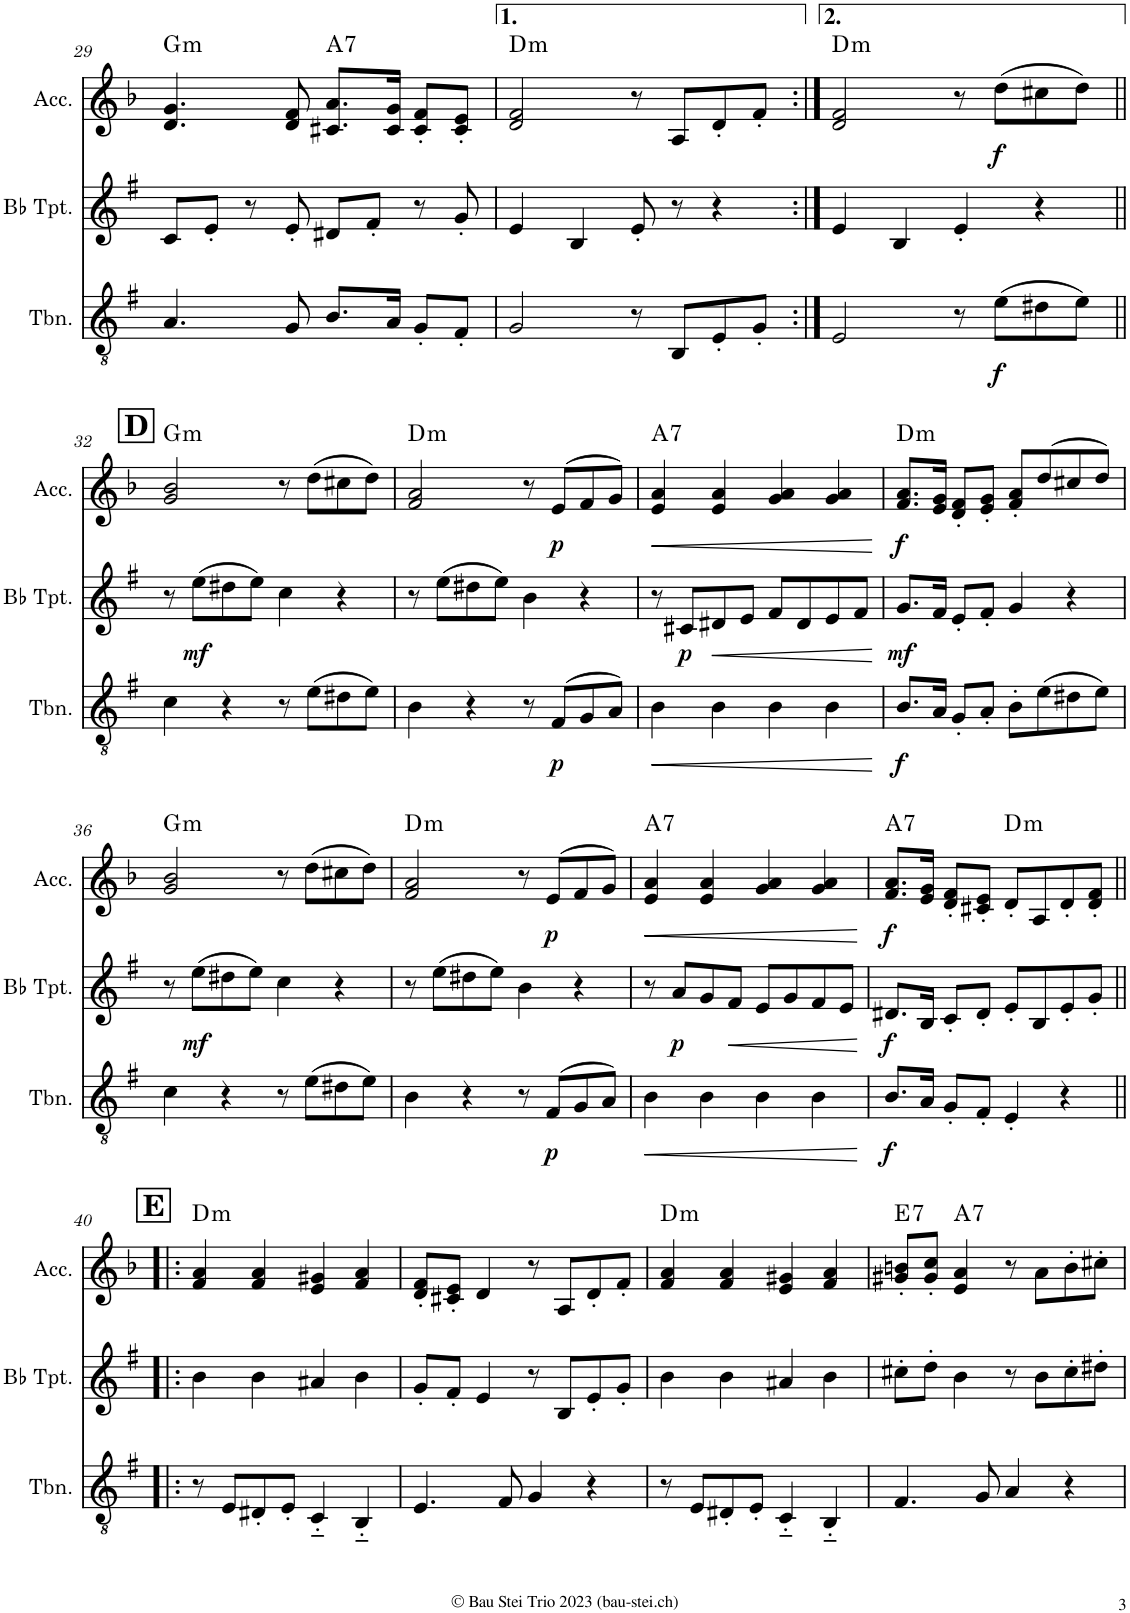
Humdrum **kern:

**kern	**dynam	**kern	**dynam	**kern	**dynam	**harte
*part3	*part3	*part2	*part2	*part1	*part1	*part1
*staff3	*staff3	*staff2	*staff2	*staff1	*staff1	*
*I"Trombone	*	*I"Bb Trumpet	*	*I"Accordion	*	*
*I'Tbn.	*	*I'Bb Tpt.	*	*I'Acc.	*	*
!!LO:PB:g=z
*clefGv2	*	*clefG2	*	*clefG2	*	*
*Trd1c2	*	*Trd1c2	*	*	*	*
*k[f#]	*	*k[f#]	*	*k[b-]	*	*
*M4/4	*	*M4/4	*	*M4/4	*	*
=29	=29	=29	=29	=29	=29	=29
!	!	!	!	!	!	!LO:H:kt=m
4.A/	.	8c/L	.	4.d/ 4.g/	.	G:min
.	.	8e'/J	.	.	.	.
.	.	8r	.	.	.	.
8G/	.	8e'/	.	8d/ 8f/	.	.
!	!	!	!	!	!	!LO:H:kt=7
8.B/L	.	8d#X/L	.	8.c#X/ 8.a/L	.	A:7
.	.	8f#'/J	.	.	.	.
16A/Jk	.	.	.	16c#/ 16g/Jk	.	.
8G'/L	.	8r	.	8c#/' 8f/'L	.	.
8F#'/J	.	8g'/	.	8c#/' 8e/'J	.	.
=30	=30	=30	=30	=30	=30	=30
!	!	!	!	!	!	!LO:H:kt=m
2G/	.	4e/	.	2d/ 2f/	.	D:min
.	.	4B/	.	.	.	.
8r	.	8e'/	.	8r	.	.
8BB/L	.	8r	.	8A/L	.	.
8E'/	.	4r	.	8d'/	.	.
8G'/J	.	.	.	8f'/J	.	.
=31:|!	=31:|!	=31:|!	=31:|!	=31:|!	=31:|!	=31:|!
!	!	!	!	!	!	!LO:H:kt=m
2E/	.	4e/	.	2d/ 2f/	.	D:min
.	.	4B/	.	.	.	.
8r	.	4e'/	.	8r	.	.
!	!LO:DY:b	!	!	!	!LO:DY:b	!
(>8e\L	f	.	.	(>8dd\L	f	.
8d#X\	.	4r	.	8cc#X\	.	.
8e\J)	.	.	.	8dd\J)	.	.
!!LO:LB:g=z
!!LO:REH:place=s1:a:B:cj:fs=14:t=D
=32||	=32||	=32||	=32||	=32||	=32||	=32||
!	!	!	!	!	!	!LO:H:kt=m
4c\	.	8r	.	2g/ 2b-/	.	G:min
!	!	!	!LO:DY:b	!	!	!
.	.	(8ee\L	mf	.	.	.
4r	.	8dd#X\	.	.	.	.
.	.	8ee\J)	.	.	.	.
8r	.	4cc\	.	8r	.	.
(>8e\L	.	.	.	(>8dd\L	.	.
8d#X\	.	4r	.	8cc#X\	.	.
8e\J)	.	.	.	8dd\J)	.	.
=33	=33	=33	=33	=33	=33	=33
!	!	!	!	!	!	!LO:H:kt=m
4B\	.	8r	.	2f/ 2a/	.	D:min
.	.	(8ee\L	.	.	.	.
4r	.	8dd#X\	.	.	.	.
.	.	8ee\J)	.	.	.	.
8r	.	4b\	.	8r	.	.
!	!LO:DY:b	!	!	!	!LO:DY:b	!
(>8F#/L	p	.	.	(>8e/L	p	.
8G/	.	4r	.	8f/	.	.
8A/J)	.	.	.	8g/J)	.	.
=34	=34	=34	=34	=34	=34	=34
!	!LO:HP:b	!	!	!	!LO:HP:b	!LO:H:kt=7
4B\	<	8r	.	4e/ 4a/	<	A:7
!	!	!	!LO:DY:b	!	!	!
.	.	8c#X/L	p	.	.	.
!	!	!	!LO:HP:b	!	!	!
4B\	.	8d#X/	<	4e/ 4a/	.	.
.	.	8e/J	.	.	.	.
4B\	.	8f#/L	.	4g/ 4a/	.	.
.	.	8d#/	.	.	.	.
4B\	.	8e/	.	4g/ 4a/	.	.
.	.	8f#/J	.	.	.	.
.	[	.	[	.	[	.
=35	=35	=35	=35	=35	=35	=35
!	!LO:DY:b	!	!LO:DY:b	!	!LO:DY:b	!LO:H:kt=m
8.B/L	f	8.g/L	mf	8.f/ 8.a/L	f	D:min
16A/Jk	.	16f#/Jk	.	16e/ 16g/Jk	.	.
8G'/L	.	8e'/L	.	8d/' 8f/'L	.	.
8A'/J	.	8f#'/J	.	8e/' 8g/'J	.	.
8B'\L	.	4g/	.	8f/' 8a/'L	.	.
(>8e\	.	.	.	(>8dd/	.	.
8d#X\	.	4r	.	8cc#X/	.	.
8e\J)	.	.	.	8dd/J)	.	.
!!LO:LB:g=z
=36	=36	=36	=36	=36	=36	=36
!	!	!	!	!	!	!LO:H:kt=m
4c\	.	8r	.	2g/ 2b-/	.	G:min
!	!	!	!LO:DY:b	!	!	!
.	.	(8ee\L	mf	.	.	.
4r	.	8dd#X\	.	.	.	.
.	.	8ee\J)	.	.	.	.
8r	.	4cc\	.	8r	.	.
(>8e\L	.	.	.	(>8dd\L	.	.
8d#X\	.	4r	.	8cc#X\	.	.
8e\J)	.	.	.	8dd\J)	.	.
=37	=37	=37	=37	=37	=37	=37
!	!	!	!	!	!	!LO:H:kt=m
4B\	.	8r	.	2f/ 2a/	.	D:min
.	.	(8ee\L	.	.	.	.
4r	.	8dd#X\	.	.	.	.
.	.	8ee\J)	.	.	.	.
8r	.	4b\	.	8r	.	.
!	!LO:DY:b	!	!	!	!LO:DY:b	!
(>8F#/L	p	.	.	(>8e/L	p	.
8G/	.	4r	.	8f/	.	.
8A/J)	.	.	.	8g/J)	.	.
=38	=38	=38	=38	=38	=38	=38
!	!LO:HP:b	!	!	!	!LO:HP:b	!LO:H:kt=7
4B\	<	8r	.	4e/ 4a/	<	A:7
!	!	!	!LO:DY:b	!	!	!
.	.	8a/L	p	.	.	.
4B\	.	8g/	.	4e/ 4a/	.	.
!	!	!	!LO:HP:b	!	!	!
.	.	8f#/J	<	.	.	.
4B\	.	8e/L	.	4g/ 4a/	.	.
.	.	8g/	.	.	.	.
4B\	.	8f#/	.	4g/ 4a/	.	.
.	.	8e/J	.	.	.	.
.	[	.	[	.	[	.
=39	=39	=39	=39	=39	=39	=39
!	!LO:DY:b	!	!LO:DY:b	!	!LO:DY:b	!LO:H:kt=7
8.B/L	f	8.d#X/L	f	8.f/ 8.a/L	f	A:7
16A/Jk	.	16B/Jk	.	16e/ 16g/Jk	.	.
8G'/L	.	8c'/L	.	8d/' 8f/'L	.	.
8F#'/J	.	8d#'/J	.	8c#X/' 8e/'J	.	.
!	!	!	!	!	!	!LO:H:kt=m
4E'/	.	8e'/L	.	8d'/L	.	D:min
.	.	8B/	.	8A/	.	.
4r	.	8e'/	.	8d'/	.	.
.	.	8g'/J	.	8d/' 8f/'J	.	.
!!LO:LB:g=z
!!LO:REH:place=s1:a:B:cj:fs=14:t=E
=40!|:	=40!|:	=40!|:	=40!|:	=40!|:	=40!|:	=40!|:
!	!	!	!	!	!	!LO:H:kt=m
8r	.	4b\	.	4f/ 4a/	.	D:min
8E/L	.	.	.	.	.	.
8D#X'/	.	4b\	.	4f/ 4a/	.	.
8E'/J	.	.	.	.	.	.
4C'~/	.	4a#X/	.	4e/ 4g#X/	.	.
4BB'~/	.	4b\	.	4f/ 4a/	.	.
=41	=41	=41	=41	=41	=41	=41
4.E/	.	8g'/L	.	8d/' 8f/'L	.	.
.	.	8f#'/J	.	8c#X/' 8e/'J	.	.
.	.	4e/	.	4d/	.	.
8F#/	.	.	.	.	.	.
4G/	.	8r	.	8r	.	.
.	.	8B/L	.	8A/L	.	.
4r	.	8e'/	.	8d'/	.	.
.	.	8g'/J	.	8f'/J	.	.
=42	=42	=42	=42	=42	=42	=42
!	!	!	!	!	!	!LO:H:kt=m
8r	.	4b\	.	4f/ 4a/	.	D:min
8E/L	.	.	.	.	.	.
8D#X'/	.	4b\	.	4f/ 4a/	.	.
8E'/J	.	.	.	.	.	.
4C'~/	.	4a#X/	.	4e/ 4g#X/	.	.
4BB'~/	.	4b\	.	4f/ 4a/	.	.
=43	=43	=43	=43	=43	=43	=43
!	!	!	!	!	!	!LO:H:kt=7
4.F#/	.	8cc#X'\L	.	8g#X/' 8bn/'L	.	E:7
.	.	8dd'\J	.	8g#/' 8cc/'J	.	.
!	!	!	!	!	!	!LO:H:kt=7
.	.	4b\	.	4e/ 4a/	.	A:7
8G/	.	.	.	.	.	.
4A/	.	8r	.	8r	.	.
.	.	8b\L	.	8a\L	.	.
4r	.	8cc#'\	.	8b'\	.	.
.	.	8dd#X'\J	.	8cc#X'\J	.	.
=	=	=	=	=	=	=
*-	*-	*-	*-	*-	*-	*-
